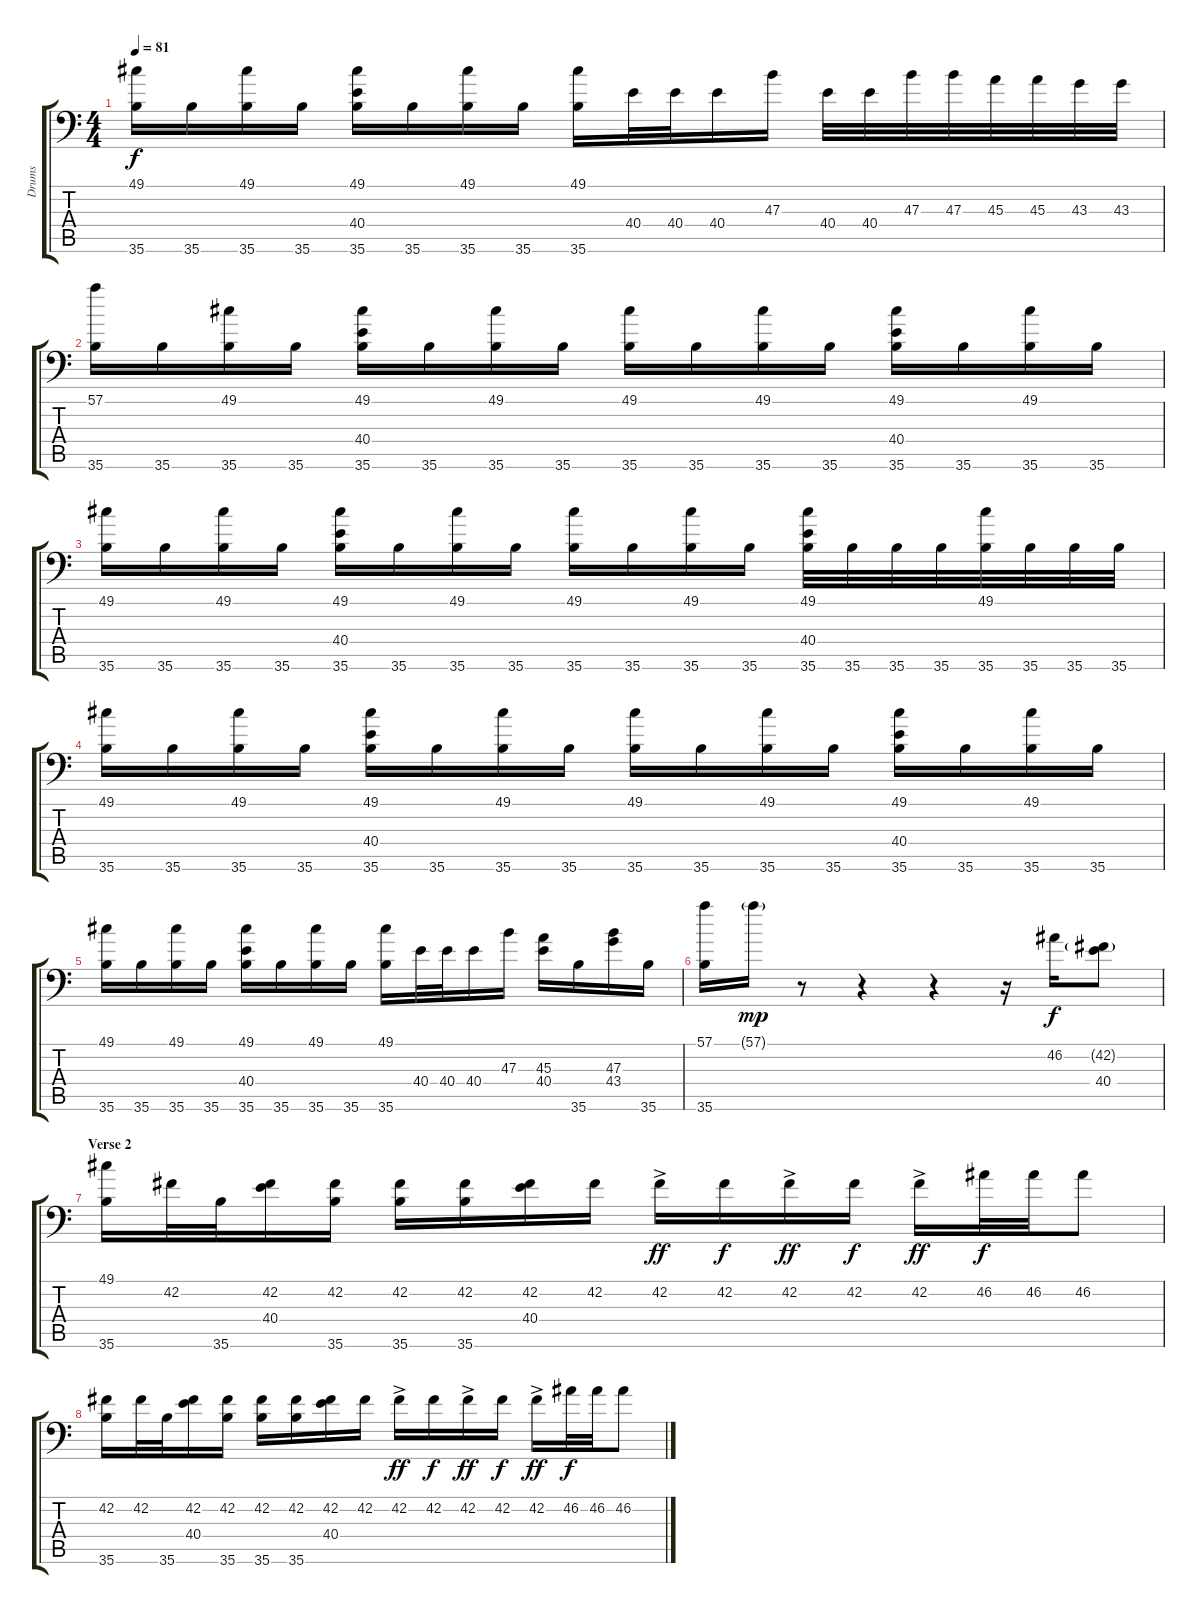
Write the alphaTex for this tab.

\track ("Drums" "Drums") {instrument acousticgrandpiano}
\staff {score tabs}
\tuning (C-1 C-1 C-1 C-1 C-1 C-1) {hide}
\ts (4 4)
\tempo 81
\clef f4
\ks c
(49.1 35.6).16{dy f} 35.6.16 (49.1 35.6).16 35.6.16 (49.1 40.4 35.6).16 35.6.16 (49.1 35.6).16 35.6.16 (49.1 35.6).16 40.4.32 40.4.32 40.4.16 47.3.16 40.4.32 40.4.32 47.3.32 47.3.32 45.3.32 45.3.32 43.3.32 43.3.32 |
(57.1 35.6).16 35.6.16 (49.1 35.6).16 35.6.16 (49.1 40.4 35.6).16 35.6.16 (49.1 35.6).16 35.6.16 (49.1 35.6).16 35.6.16 (49.1 35.6).16 35.6.16 (49.1 40.4 35.6).16 35.6.16 (49.1 35.6).16 35.6.16 |
(49.1 35.6).16 35.6.16 (49.1 35.6).16 35.6.16 (49.1 40.4 35.6).16 35.6.16 (49.1 35.6).16 35.6.16 (49.1 35.6).16 35.6.16 (49.1 35.6).16 35.6.16 (49.1 40.4 35.6).32 35.6.32 35.6.32 35.6.32 (49.1 35.6).32 35.6.32 35.6.32 35.6.32 |
(49.1 35.6).16 35.6.16 (49.1 35.6).16 35.6.16 (49.1 40.4 35.6).16 35.6.16 (49.1 35.6).16 35.6.16 (49.1 35.6).16 35.6.16 (49.1 35.6).16 35.6.16 (49.1 40.4 35.6).16 35.6.16 (49.1 35.6).16 35.6.16 |
(49.1 35.6).16 35.6.16 (49.1 35.6).16 35.6.16 (49.1 40.4 35.6).16 35.6.16 (49.1 35.6).16 35.6.16 (49.1 35.6).16 40.4.32 40.4.32 40.4.16 47.3.16 (45.3 40.4).16 35.6.16 (47.3 43.4).16 35.6.16 |
(57.1 35.6).16 57.1{g}.16{dy mp} r.8 r.4 r.4 r.16 46.2.16{dy f} (42.2{g} 40.4).8 |
\section ("" "Verse 2")
(49.1 35.6).16 42.2.32 35.6.32 (42.2 40.4).16 (42.2 35.6).16 (42.2 35.6).16 (42.2 35.6).16 (42.2 40.4).16 42.2.16 42.2{ac}.16{dy ff} 42.2.16{dy f} 42.2{ac}.16{dy ff} 42.2.16{dy f} 42.2{ac}.16{dy ff} 46.2.32{dy f} 46.2.32 46.2.8 |
(42.2 35.6).16 42.2.32 35.6.32 (42.2 40.4).16 (42.2 35.6).16 (42.2 35.6).16 (42.2 35.6).16 (42.2 40.4).16 42.2.16 42.2{ac}.16{dy ff} 42.2.16{dy f} 42.2{ac}.16{dy ff} 42.2.16{dy f} 42.2{ac}.16{dy ff} 46.2.32{dy f} 46.2.32 46.2.8
